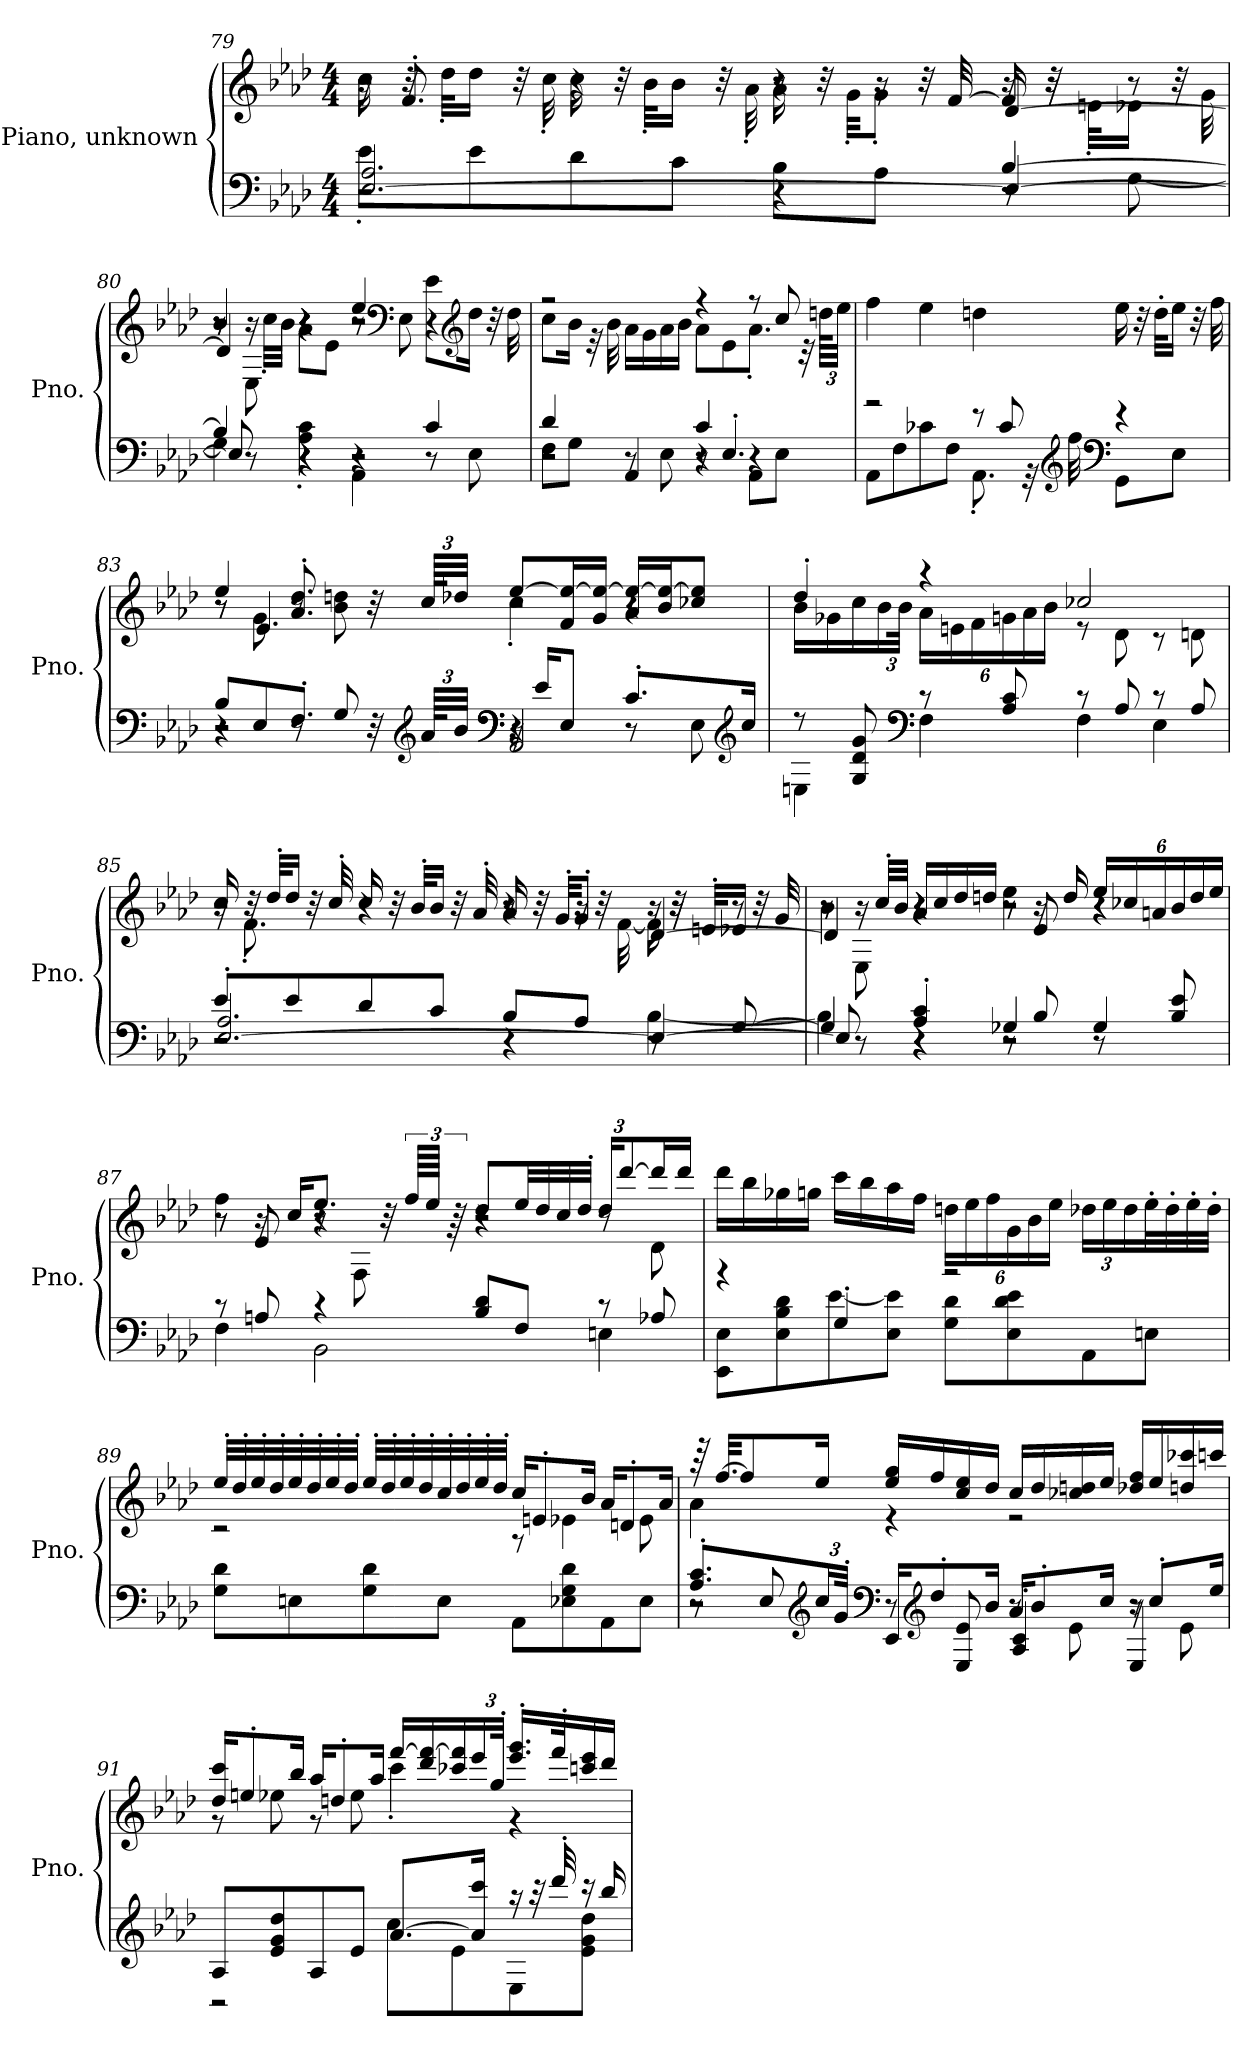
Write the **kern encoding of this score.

**kern	**kern
*part1	*part1
*staff2	*staff1
*I"Piano, unknown	*
*I'Pno.	*
!!LO:LB:g=z
*clefF4	*clefG2
*k[b-e-a-d-]	*k[b-e-a-d-]
*M4/4	*M4/4
=79	=79
*^	*^
*	*^	*	*^
2r	8e-'\L	[2.E-/ 2.A-/	16r	16cc\	2r
.	.	.	8.f'/	32r	.
.	.	.	.	32dd-'\KLL	.
.	8e-\	.	.	16dd-\JJ	.
.	.	.	.	32r	.
.	.	.	.	32cc'\	.
.	8d-\	.	4r	16cc\	.
.	.	.	.	32r	.
.	.	.	.	32b-'\KLL	.
.	8c\J	.	.	16b-\JJ	.
.	.	.	.	32r	.
.	.	.	.	32a-'\	.
4r	8B-\L	.	8r	16a-\	4r
.	.	.	.	32r	.
.	.	.	.	32g'\KKL	.
.	8A-\J	.	16r	8g'\J	.
.	.	.	32r	.	.
.	.	.	[32f/	.	.
[4B-/	8r	4E-/_	16f/]	16r	[4d-/
.	.	.	16r	32r	.
.	.	.	.	32en'\KLL	.
.	[8G\	.	8r	16e-X\JJ	.
.	.	.	.	32r	.
.	.	.	.	32g\	.
=80	=80	=80	=80	=80	=80
*	*	*	*	*	*^
4B-/]	4G\]	8E-/]	4b-/	8r	4d-/]	8r
.	.	8r	.	16r	.	8E-\
.	.	.	.	32cc'\LLL	.	.
.	.	.	.	32b-\JJJ	.	.
4r	4A-\' 4c\'	4r	4r	8a-\L	4r	4r
.	.	.	.	8e-\J	.	.
2r	4AA-\	4r	4ee-/	8r	2r	2r
*	*	*	*clefF4	*	*	*
.	.	.	.	8E-\	.	.
.	8r	4c/	4r	8e-\L	.	.
*	*	*	*clefG2	*	*	*
.	8E-\	.	.	16dd-\Jk	.	.
.	.	.	.	32r	.	.
.	.	.	.	32dd-\	.	.
*	*	*	*	*v	*v	*v
!!LO:LB:g=z
=81	=81	=81	=81	=81
4d-/	8F\L	2r	2r	8cc\L
.	8G\J	.	.	16b-\Jk
.	.	.	.	32r
.	.	.	.	32b-\
4AA-/	8r	.	.	16a-\LL
.	.	.	.	16g\
.	8E-\	.	.	16a-\
.	.	.	.	16b-\JJ
4c/	4r	8r	4r	8a-\L
.	.	4.E-'/	.	8e-\
4r	8AA-\L	.	8r	8.a-'\J
.	8E-\J	.	8cc/	.
.	.	.	.	32r
*	*	*	*	*Xbrackettup
.	.	.	.	96ddn\KLLL
.	.	.	.	48ee-\JJJ
*	*v	*v	*	*
*	*	*v	*v
=82	=82	=82
2r	8AA-\L	4ff\
.	8F\	.
.	8c-X\	4ee-\
.	8F\J	.
8r	8.AA-'\	4ddn\
8c-/	.	.
.	32r	.
*clefG2	*	*
.	32ff\	.
*clefF4	*	*
4r	8GG\L	16ee-\
.	.	32r
.	.	32dd'\KLL
.	8E-\J	16ee-\JJ
.	.	32r
.	.	32ff\
!!LO:LB:g=z
=83	=83	=83
*	*^	*^
*	*	*	*	*^
8B-/L	2r	4r	4ee-/	8r	8r
8E-/	.	.	.	8g\	4.e-/
8.F'/J	.	8r	8.a-/' 8.dd-/'	8r	.
.	.	8G/	.	8b-\ 8ddn\	.
32r	.	.	32r	.	.
*clefG2	*	*	*	*	*
*Xbrackettup	*	*	*	*	*
96a-/KLLL	.	.	96cc/KLLL	.	.
48b-/JJJ	.	.	48dd-X/JJJ	.	.
*clefF4	*	*	*	*	*
16r	4r	2AA-/	[8ee-/L	4cc'\	2r
16e-/KL	.	.	.	.	.
8E-/J	.	.	16f/ 16ee-/_L	.	.
.	.	.	16g/ 16ee-/_JJ	.	.
8.c'/L	8r	.	16a-/ 16ee-/_LL	4r	.
.	.	.	16b-/ 16ee-/_J	.	.
.	8E-\	.	8cc-X/ 8ee-/]J	.	.
*clefG2	*	*	*	*	*
16cc/Jk	.	.	.	.	.
*	*v	*v	*	*	*
*	*	*	*v	*v
!!LO:PB:g=z
=84	=84	=84	=84
8r	4En\	4dd-'/	16b-\LL
.	.	.	16g-X\
8G/ 8d-/ 8g/	.	.	16cc\
.	.	.	24b-\
.	.	.	48b-\JJk
*clefF4	*	*	*
8r	4F\	4r	24a-\LL
.	.	.	24en\
.	.	.	24f\
8A-/ 8c/	.	.	24gn\
.	.	.	24a-\
.	.	.	24b-\JJ
8r	4F\	2cc-X/	8r
8A-/	.	.	8d-\
8r	4E\	.	8r
8A-/	.	.	8dn\
!!LO:LB:g=z
=85	=85	=85	=85
*	*^	*	*^
8e-'/L	2r	[2.E-/ 2.A-/	16cc/	16r	2r
.	.	.	32r	8.f'\	.
.	.	.	32dd-'/KLL	.	.
8e-/	.	.	16dd-/JJ	.	.
.	.	.	32r	.	.
.	.	.	32cc'/	.	.
8d-/	.	.	16cc/	4r	.
.	.	.	32r	.	.
.	.	.	32b-'/KLL	.	.
8c/J	.	.	16b-/JJ	.	.
.	.	.	32r	.	.
.	.	.	32a-'/	.	.
8B-/L	4r	.	16a-/	8r	4r
.	.	.	32r	.	.
.	.	.	32g'/KKL	.	.
8A-/J	.	.	8g'/J	16r	.
.	.	.	.	32r	.
.	.	.	.	[32f\	.
8r	[4B-\	4E-/_	16r	16f\]	[4d-/
.	.	.	32r	16r	.
.	.	.	32en'/KLL	.	.
[8G/	.	.	16e-X/JJ	8r	.
.	.	.	32r	.	.
.	.	.	32g/	.	.
!!LO:LB:g=z
=86	=86	=86	=86	=86	=86
*	*	*	*	*	*^
4G/]	4B-\]	8E-/]	8r	4b-\	4d-/]	8r
.	.	8r	16r	.	.	8E-\
.	.	.	32cc'/LLL	.	.	.
.	.	.	32b-/JJJ	.	.	.
4A-/' 4c/'	4r	4r	16a-/LL	4r	4r	4r
.	.	.	16cc/	.	.	.
.	.	.	16dd-/	.	.	.
.	.	.	16ddn/JJ	.	.	.
8r	2r	4G-X/	8r	4ee-\	8r	2r
8B-/	.	.	16r	.	8e-/	.
.	.	.	16dd/	.	.	.
8r	.	4G-/	24ee-/LL	4r	4r	.
.	.	.	24cc-X/	.	.	.
.	.	.	24an/	.	.	.
8B-/ 8e-/	.	.	24b-/	.	.	.
.	.	.	24dd/	.	.	.
.	.	.	24ee-/JJ	.	.	.
*	*v	*v	*	*	*	*
*	*	*	*	*v	*v
=87	=87	=87	=87	=87
8r	4F\	8r	4ff\	8r
8An/	.	16r	.	8e-/
.	.	16cc/KL	.	.
4r	2BB-\	8.ee-/J	8r	4r
.	.	.	8F\	.
.	.	32r	.	.
*	*	*brackettup	*	*
.	.	96ff/LLLL	.	.
.	.	96ee-/JJJJ	.	.
.	.	96r	.	.
8B-/ 8d-/L	.	8dd-/L	4r	2r
8F/J	.	32ee-/LL	.	.
.	.	32dd-/	.	.
.	.	32cc/	.	.
.	.	32dd-'/JJJ	.	.
*	*	*Xbrackettup	*	*
8r	4En\	24dd-/KL	8r	.
.	.	[12ddd-/	.	.
8A-X/	.	16ddd-/L]	8d-\	.
.	.	16ddd-/JJ	.	.
*	*	*v	*v	*v
!!LO:LB:g=z
=88	=88	=88
4r	8EE-\ 8E-\L	16ddd-\LL
.	.	16bb-\
.	8E-\ 8B-\ 8d-\	16gg-X\
.	.	16ggn\JJ
4G'/	[8e-\	16ccc\LL
.	.	16bb-\
.	8E-\ 8e-\]J	16aa-\
.	.	16ff\JJ
2r	8G\ 8d-\L	24ddn\LL
.	.	24ee-\
.	.	24ff\
.	8E-\ 8d-\ 8e-\	24g\
.	.	24b-\
.	.	24ee-\JJ
.	8AA-\	24dd-X\LL
.	.	24ee-\
.	.	24dd-\
.	8En\J	32ee-'\L
.	.	32dd-'\
.	.	32ee-'\
.	.	32dd-'\JJJ
*v	*v	*
!!LO:LB:g=z
=89	=89
*	*^
8G\ 8d-\L	32ee-'/LLL	2r
.	32dd-'/	.
.	32ee-'/	.
.	32dd-'/	.
8En\	32ee-'/	.
.	32dd-'/	.
.	32ee-'/	.
.	32dd-'/JJJ	.
8G\ 8d-\	32ee-'/LLL	.
.	32dd-'/	.
.	32ee-'/	.
.	32dd-'/	.
8E\J	32cc'/	.
.	32dd-'/	.
.	32ee-'/	.
.	32dd-'/JJJ	.
8AA-\L	16cc/KL	8r
.	8en'/	.
8E-X\ 8G\ 8d-\	.	4e-X\
.	16b-/Jk	.
8AA-\	16a-/KL	.
.	8dn'/	.
8E-\J	.	8e-\
.	16a-/Jk	.
!!LO:LB:g=z	!!
=90	=90	=90
*^	*	*
*	*^	*	*
8.A-/' 8.c/'L	2r	8r	64r	4a-\
.	.	.	[32.ff/KKL	.
.	.	.	8ff/]	.
.	.	8E-/	.	.
*clefG2	*	*	*	*
24cc/L	.	.	16ee-/Jk	.
48g'/JJk	.	.	.	.
*clefF4	*	*	*	*
16EE-/KL	.	8r	16ee-/ 16gg/LL	4r
*clefG2	*	*	*	*
8dd-'/	.	.	16ff/	.
.	.	8E-/ 8e-/	16cc/ 16ee-/	.
16b-/Jk	.	.	16dd-/JJ	.
16a-/KL	8r	4A-/' 4c/'	16cc/LL	2r
8b-'/	.	.	16dd-/	.
.	8e-\	.	16cc-X/ 16ddn/	.
16cc/Jk	.	.	16ee-/JJ	.
16r	8r	4E-/	16dd-X/ 16ff/LL	.
8cc'/L	.	.	16ee-/	.
.	8e-\	.	16ddn/ 16ccc-X/	.
16ee-/Jk	.	.	16cccn/JJ	.
*	*v	*v	*	*
!!LO:PB:g=z	!!
=91	=91	=91	=91
8A-/L	2r	16dd-/ 16ccc/KL	8r
.	.	8een'/	.
8e-/ 8g/ 8dd-/	.	.	8ee-X\
.	.	16bb-/Jk	.
8A-/	.	16aa-/KL	8r
.	.	8ddn'/	.
8e-/J	.	.	8ee-\
.	.	16aa-/Jk	.
[8.a-/L	8cc\L	[16fff/LL	4ccc'\
.	.	16ddd-/ 16fff/_	.
.	8e-\	16ccc-X/ 16fff/]	.
16a-/] 16ccc/Jk	.	24eee-/	.
.	.	48gg'/JJk	.
16r	8E-\	16.eee-/' 16.ggg/'LL	4r
32r	.	.	.
32ddd-'/	.	32fff'/K	.
16r	8e-\ 8g\ 8dd-\J	16cccn/ 16eee-/	.
16bb-/	.	16ddd-/JJ	.
*v	*v	*	*
*	*v	*v
=	=
*-	*-
